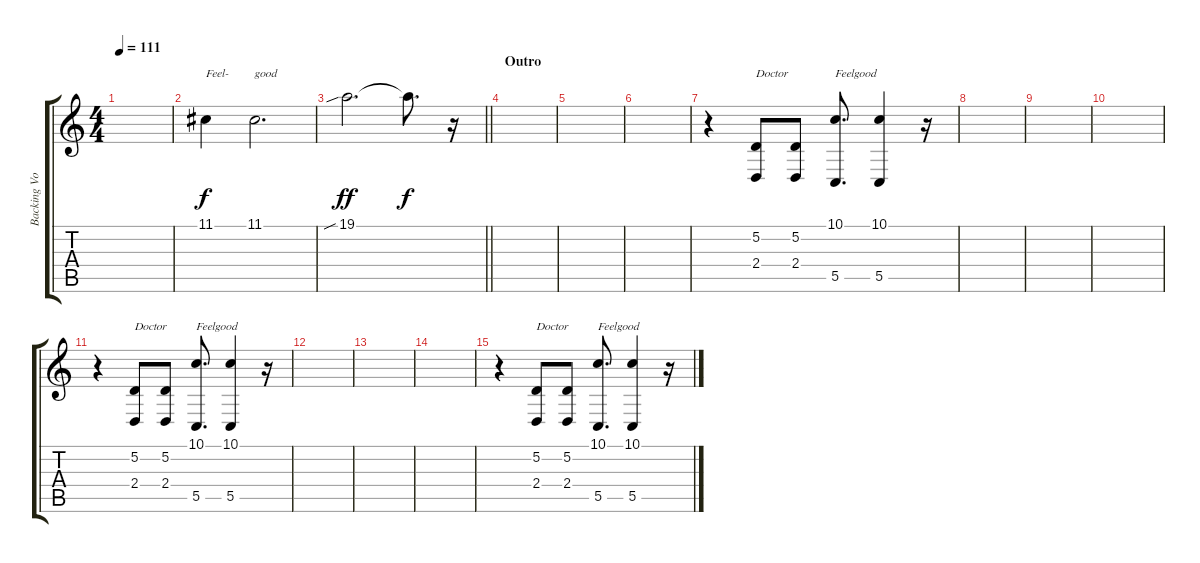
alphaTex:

\track ("Backing Vocal" "Backing Vo") {instrument choiraahs}
\staff {score tabs}
\tuning (D4 A3 F3 C3 G2 D2) {hide}
\ts (4 4)
\tempo 111
\clef g2
\ks c
|
11.1.4{txt "Feel-"} 11.1.2{d txt "good"} |
\barLineRight lightlight
19.1{sib}.2{d dy ff} 19.1{t}.8{d dy f} r.16 |
\section ("" "Outro")
|
|
|
r.4 (5.2 2.4).8{txt "Doctor"} (5.2 2.4).8 (10.1 5.5).8{d txt "Feelgood"} (10.1 5.5).4 r.16 |
|
|
|
r.4 (5.2 2.4).8{txt "Doctor"} (5.2 2.4).8 (10.1 5.5).8{d txt "Feelgood"} (10.1 5.5).4 r.16 |
|
|
|
r.4 (5.2 2.4).8{txt "Doctor"} (5.2 2.4).8 (10.1 5.5).8{d txt "Feelgood"} (10.1 5.5).4 r.16
